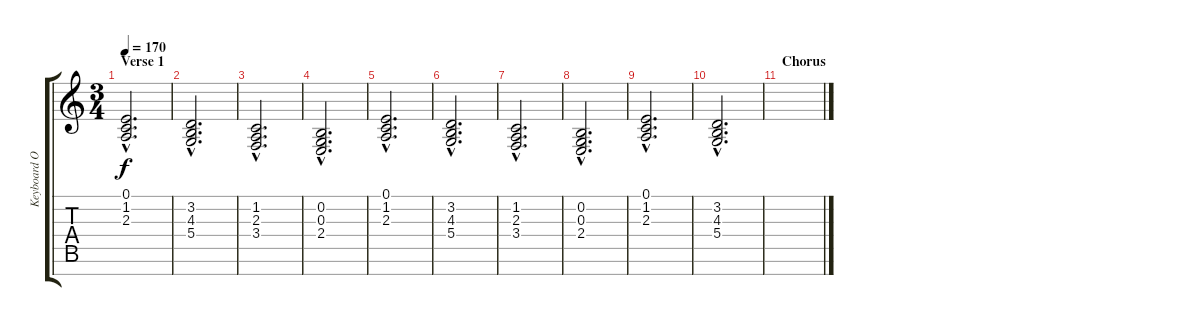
\track ("Keyboard One" "Keyboard O") {instrument rockorgan}
\staff {score tabs}
\tuning (E4 B3 G3 D3 A2 E2 B1) {hide}
\ts (3 4)
\section ("" "Verse 1")
\tempo 170
\clef g2
\ks c
(0.1{hac} 1.2{hac} 2.3{hac}).2{d dy f volume 10} |
(3.2{hac} 4.3{hac} 5.4{hac}).2{d} |
(1.2{hac} 2.3{hac} 3.4{hac}).2{d} |
(0.2{hac} 0.3{hac} 2.4{hac}).2{d} |
(0.1{hac} 1.2{hac} 2.3{hac}).2{d} |
(3.2{hac} 4.3{hac} 5.4{hac}).2{d} |
(1.2{hac} 2.3{hac} 3.4{hac}).2{d} |
(0.2{hac} 0.3{hac} 2.4{hac}).2{d} |
(0.1{hac} 1.2{hac} 2.3{hac}).2{d} |
(3.2{hac} 4.3{hac} 5.4{hac}).2{d} |
\section ("" "Chorus")
